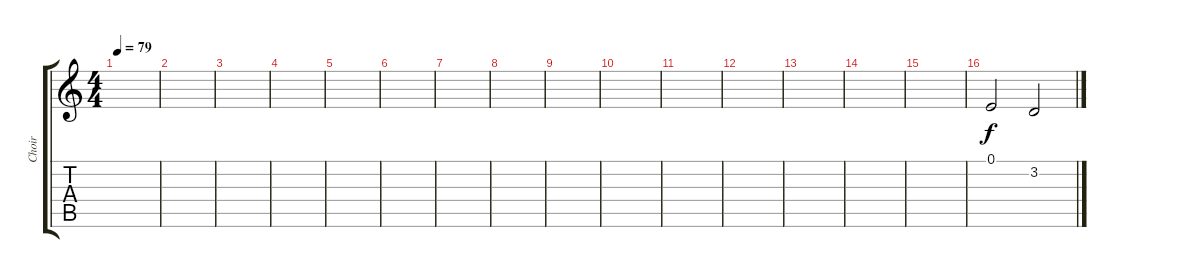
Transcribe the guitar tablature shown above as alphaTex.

\track ("Choir" "Choir") {instrument choiraahs}
\staff {score tabs}
\tuning (E4 B3 G3 D3 A2 E2) {hide}
\ts (4 4)
\tempo 79
\clef g2
\ks c
|
|
|
|
|
|
|
|
|
|
|
|
|
|
|
0.1.2 3.2.2
